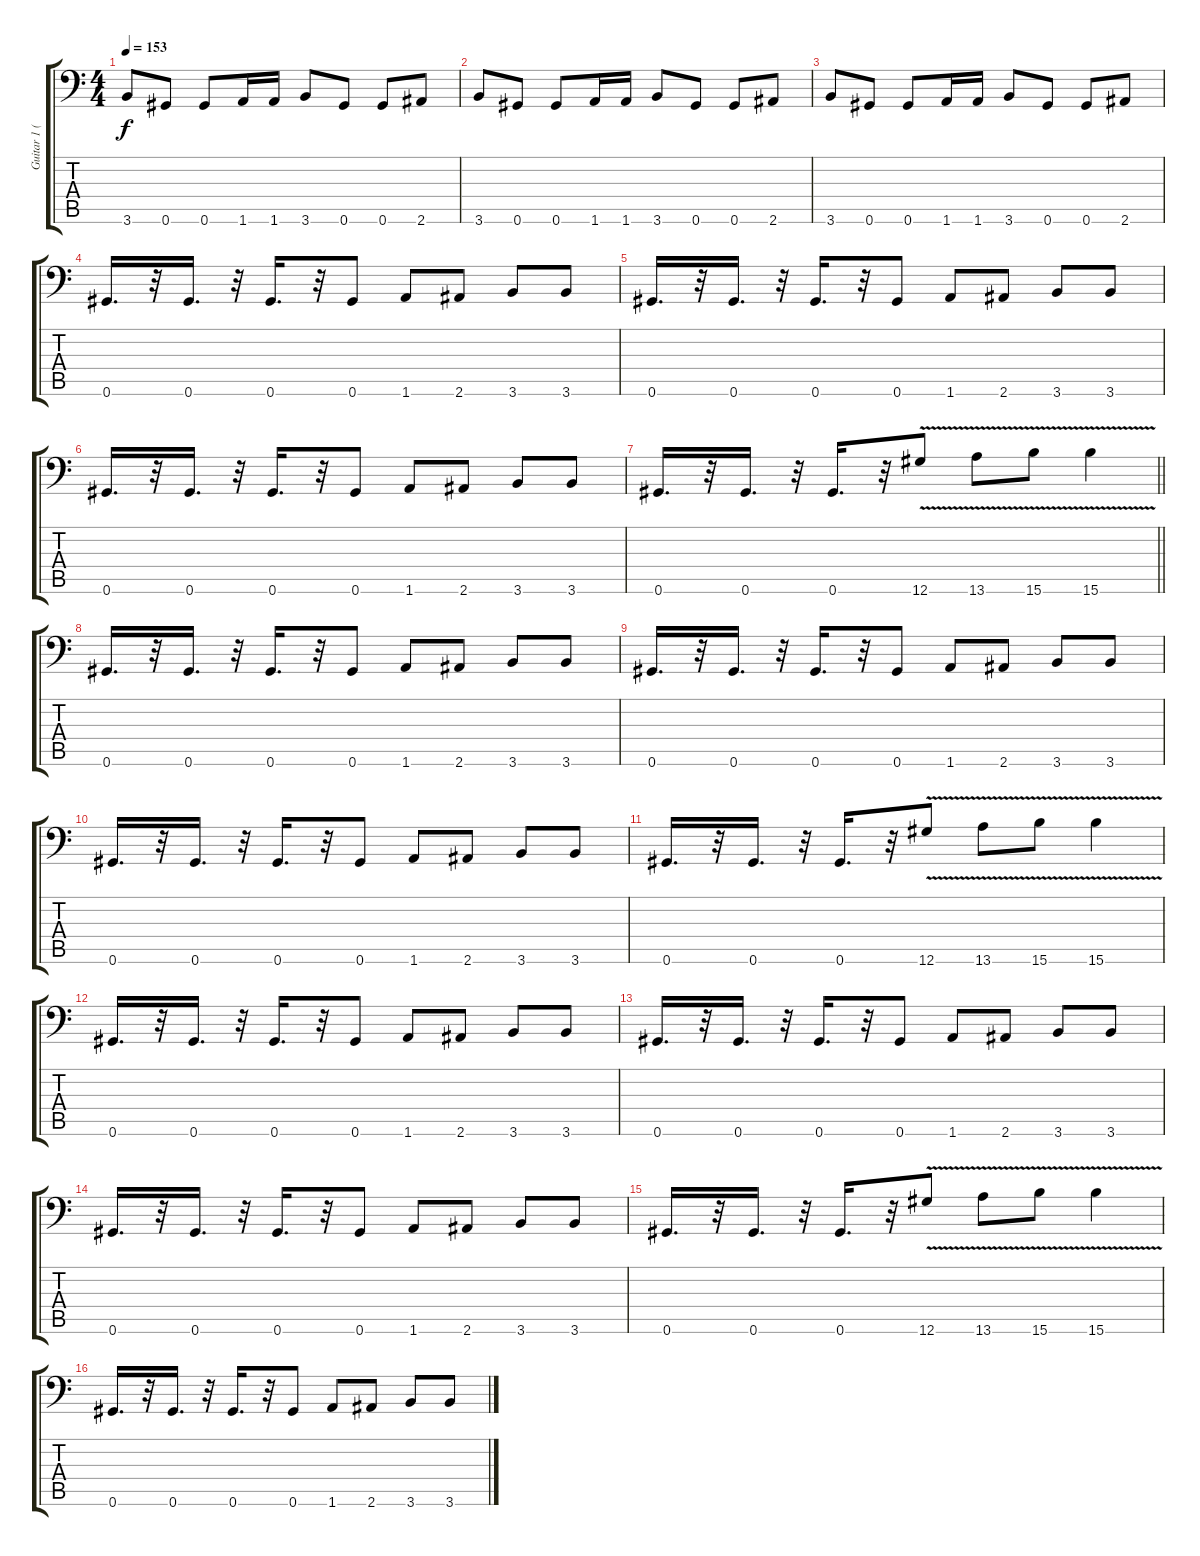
\track ("Guitar 1 (James)" "Guitar 1 (") {instrument distortionguitar}
\staff {score tabs}
\tuning (Bb3 F3 Db3 Ab2 Eb2 Ab1) {hide}
\ts (4 4)
\tempo 153
\clef f4
\ks c
3.6.8{dy f} 0.6.8 0.6.8 1.6.16 1.6.16 3.6.8 0.6.8 0.6.8 2.6.8 |
3.6.8 0.6.8 0.6.8 1.6.16 1.6.16 3.6.8 0.6.8 0.6.8 2.6.8 |
3.6.8 0.6.8 0.6.8 1.6.16 1.6.16 3.6.8 0.6.8 0.6.8 2.6.8 |
0.6.16{d} r.32 0.6.16{d} r.32 0.6.16{d} r.32 0.6.8 1.6.8 2.6.8 3.6.8 3.6.8 |
0.6.16{d} r.32 0.6.16{d} r.32 0.6.16{d} r.32 0.6.8 1.6.8 2.6.8 3.6.8 3.6.8 |
0.6.16{d} r.32 0.6.16{d} r.32 0.6.16{d} r.32 0.6.8 1.6.8 2.6.8 3.6.8 3.6.8 |
\barLineRight lightlight
0.6.16{d} r.32 0.6.16{d} r.32 0.6.16{d} r.32 12.6{v}.8 13.6{v}.8 15.6{v}.8 15.6{v}.4 |
0.6.16{d} r.32 0.6.16{d} r.32 0.6.16{d} r.32 0.6.8 1.6.8 2.6.8 3.6.8 3.6.8 |
0.6.16{d} r.32 0.6.16{d} r.32 0.6.16{d} r.32 0.6.8 1.6.8 2.6.8 3.6.8 3.6.8 |
0.6.16{d} r.32 0.6.16{d} r.32 0.6.16{d} r.32 0.6.8 1.6.8 2.6.8 3.6.8 3.6.8 |
0.6.16{d} r.32 0.6.16{d} r.32 0.6.16{d} r.32 12.6{v}.8 13.6{v}.8 15.6{v}.8 15.6{v}.4 |
0.6.16{d} r.32 0.6.16{d} r.32 0.6.16{d} r.32 0.6.8 1.6.8 2.6.8 3.6.8 3.6.8 |
0.6.16{d} r.32 0.6.16{d} r.32 0.6.16{d} r.32 0.6.8 1.6.8 2.6.8 3.6.8 3.6.8 |
0.6.16{d} r.32 0.6.16{d} r.32 0.6.16{d} r.32 0.6.8 1.6.8 2.6.8 3.6.8 3.6.8 |
0.6.16{d} r.32 0.6.16{d} r.32 0.6.16{d} r.32 12.6{v}.8 13.6{v}.8 15.6{v}.8 15.6{v}.4 |
0.6.16{d} r.32 0.6.16{d} r.32 0.6.16{d} r.32 0.6.8 1.6.8 2.6.8 3.6.8 3.6.8
